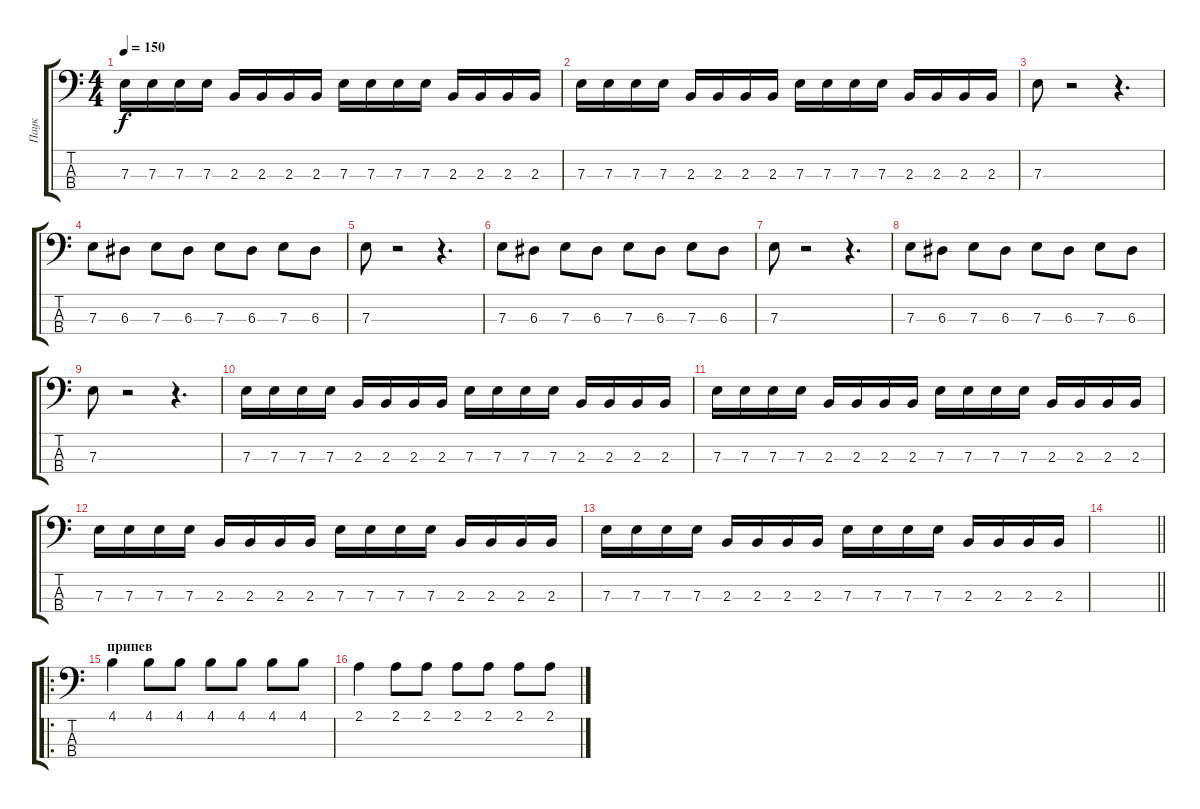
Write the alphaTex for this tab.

\track ("Паук" "Паук") {instrument acousticbass}
\staff {score tabs}
\tuning (G2 D2 A1 E1) {hide}
\ts (4 4)
\tempo 150
\clef f4
\ks c
7.3.16{dy f} 7.3.16 7.3.16 7.3.16 2.3.16 2.3.16 2.3.16 2.3.16 7.3.16 7.3.16 7.3.16 7.3.16 2.3.16 2.3.16 2.3.16 2.3.16 |
7.3.16 7.3.16 7.3.16 7.3.16 2.3.16 2.3.16 2.3.16 2.3.16 7.3.16 7.3.16 7.3.16 7.3.16 2.3.16 2.3.16 2.3.16 2.3.16 |
7.3.8 r.2 r.4{d} |
7.3.8 6.3.8 7.3.8 6.3.8 7.3.8 6.3.8 7.3.8 6.3.8 |
7.3.8 r.2 r.4{d} |
7.3.8 6.3.8 7.3.8 6.3.8 7.3.8 6.3.8 7.3.8 6.3.8 |
7.3.8 r.2 r.4{d} |
7.3.8 6.3.8 7.3.8 6.3.8 7.3.8 6.3.8 7.3.8 6.3.8 |
7.3.8 r.2 r.4{d} |
7.3.16 7.3.16 7.3.16 7.3.16 2.3.16 2.3.16 2.3.16 2.3.16 7.3.16 7.3.16 7.3.16 7.3.16 2.3.16 2.3.16 2.3.16 2.3.16 |
7.3.16 7.3.16 7.3.16 7.3.16 2.3.16 2.3.16 2.3.16 2.3.16 7.3.16 7.3.16 7.3.16 7.3.16 2.3.16 2.3.16 2.3.16 2.3.16 |
7.3.16 7.3.16 7.3.16 7.3.16 2.3.16 2.3.16 2.3.16 2.3.16 7.3.16 7.3.16 7.3.16 7.3.16 2.3.16 2.3.16 2.3.16 2.3.16 |
7.3.16 7.3.16 7.3.16 7.3.16 2.3.16 2.3.16 2.3.16 2.3.16 7.3.16 7.3.16 7.3.16 7.3.16 2.3.16 2.3.16 2.3.16 2.3.16 |
\barLineRight lightlight
|
\ro
\section ("" "припев")
4.1.4 4.1.8 4.1.8 4.1.8 4.1.8 4.1.8 4.1.8 |
2.1.4 2.1.8 2.1.8 2.1.8 2.1.8 2.1.8 2.1.8
